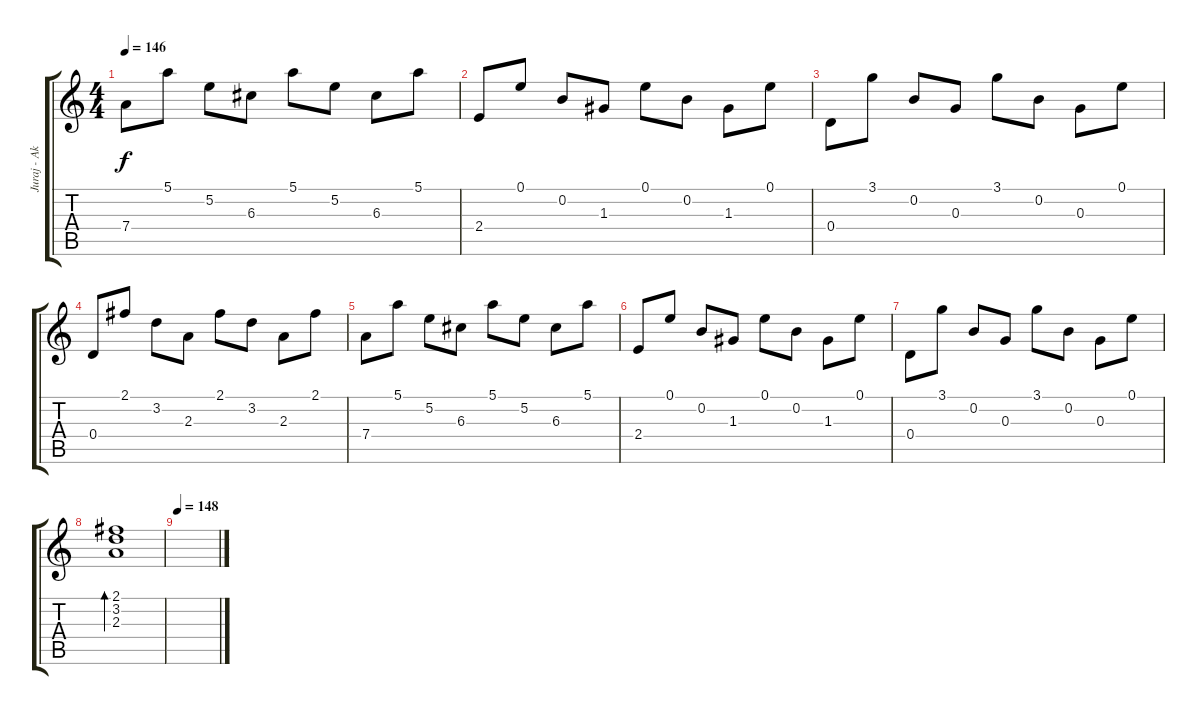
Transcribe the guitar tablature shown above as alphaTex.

\track ("Juraj - Akusticka gitara" "Juraj - Ak") {instrument acousticguitarnylon}
\staff {score tabs}
\tuning (E4 B3 G3 D3 A2 E2) {hide}
\ts (4 4)
\tempo 146
\clef g2
\ks c
7.4.8{dy f} 5.1.8 5.2.8 6.3.8 5.1.8 5.2.8 6.3.8 5.1.8 |
2.4.8 0.1.8 0.2.8 1.3.8 0.1.8 0.2.8 1.3.8 0.1.8 |
0.4.8 3.1.8 0.2.8 0.3.8 3.1.8 0.2.8 0.3.8 0.1.8 |
0.4.8 2.1.8 3.2.8 2.3.8 2.1.8 3.2.8 2.3.8 2.1.8 |
7.4.8 5.1.8 5.2.8 6.3.8 5.1.8 5.2.8 6.3.8 5.1.8 |
2.4.8 0.1.8 0.2.8 1.3.8 0.1.8 0.2.8 1.3.8 0.1.8 |
0.4.8 3.1.8 0.2.8 0.3.8 3.1.8 0.2.8 0.3.8 0.1.8 |
(2.1 3.2 2.3).1{bd 60} |
\tempo 148
